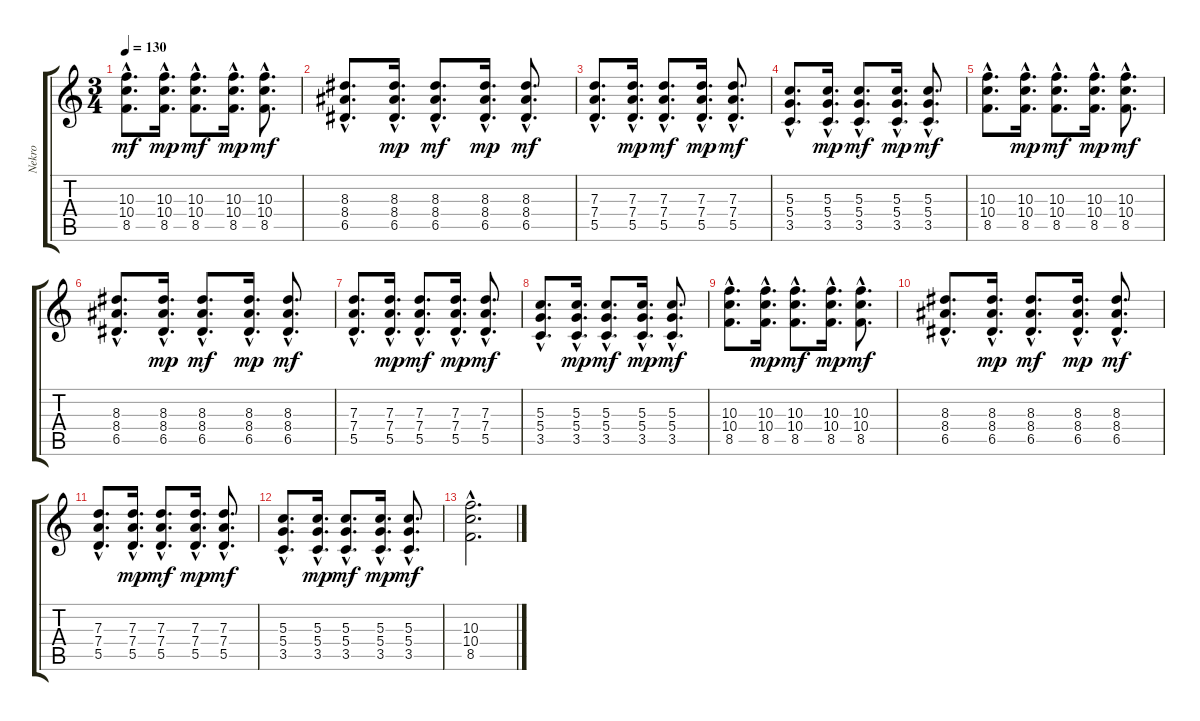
\track ("Nekro" "Nekro") {instrument overdrivenguitar}
\staff {score tabs}
\tuning (E4 B3 G3 D3 A2 E2) {hide}
\ts (3 4)
\tempo 130
\clef g2
\ks c
(10.3{hac} 10.4{hac} 8.5{hac}).8{d dy mf} (10.3{hac} 10.4{hac} 8.5{hac}).16{d dy mp} (10.3{hac} 10.4{hac} 8.5{hac}).8{d dy mf} (10.3{hac} 10.4{hac} 8.5{hac}).16{d dy mp} (10.3{hac} 10.4{hac} 8.5{hac}).8{d dy mf} |
(8.3{hac} 8.4{hac} 6.5{hac}).8{d} (8.3{hac} 8.4{hac} 6.5{hac}).16{d dy mp} (8.3{hac} 8.4{hac} 6.5{hac}).8{d dy mf} (8.3{hac} 8.4{hac} 6.5{hac}).16{d dy mp} (8.3{hac} 8.4{hac} 6.5{hac}).8{d dy mf} |
(7.3{hac} 7.4{hac} 5.5{hac}).8{d} (7.3{hac} 7.4{hac} 5.5{hac}).16{d dy mp} (7.3{hac} 7.4{hac} 5.5{hac}).8{d dy mf} (7.3{hac} 7.4{hac} 5.5{hac}).16{d dy mp} (7.3{hac} 7.4{hac} 5.5{hac}).8{d dy mf} |
(5.3{hac} 5.4{hac} 3.5{hac}).8{d} (5.3{hac} 5.4{hac} 3.5{hac}).16{d dy mp} (5.3{hac} 5.4{hac} 3.5{hac}).8{d dy mf} (5.3{hac} 5.4{hac} 3.5{hac}).16{d dy mp} (5.3{hac} 5.4{hac} 3.5{hac}).8{d dy mf} |
(10.3{hac} 10.4{hac} 8.5{hac}).8{d} (10.3{hac} 10.4{hac} 8.5{hac}).16{d dy mp} (10.3{hac} 10.4{hac} 8.5{hac}).8{d dy mf} (10.3{hac} 10.4{hac} 8.5{hac}).16{d dy mp} (10.3{hac} 10.4{hac} 8.5{hac}).8{d dy mf} |
(8.3{hac} 8.4{hac} 6.5{hac}).8{d} (8.3{hac} 8.4{hac} 6.5{hac}).16{d dy mp} (8.3{hac} 8.4{hac} 6.5{hac}).8{d dy mf} (8.3{hac} 8.4{hac} 6.5{hac}).16{d dy mp} (8.3{hac} 8.4{hac} 6.5{hac}).8{d dy mf} |
(7.3{hac} 7.4{hac} 5.5{hac}).8{d} (7.3{hac} 7.4{hac} 5.5{hac}).16{d dy mp} (7.3{hac} 7.4{hac} 5.5{hac}).8{d dy mf} (7.3{hac} 7.4{hac} 5.5{hac}).16{d dy mp} (7.3{hac} 7.4{hac} 5.5{hac}).8{d dy mf} |
(5.3{hac} 5.4{hac} 3.5{hac}).8{d} (5.3{hac} 5.4{hac} 3.5{hac}).16{d dy mp} (5.3{hac} 5.4{hac} 3.5{hac}).8{d dy mf} (5.3{hac} 5.4{hac} 3.5{hac}).16{d dy mp} (5.3{hac} 5.4{hac} 3.5{hac}).8{d dy mf} |
(10.3{hac} 10.4{hac} 8.5{hac}).8{d} (10.3{hac} 10.4{hac} 8.5{hac}).16{d dy mp} (10.3{hac} 10.4{hac} 8.5{hac}).8{d dy mf} (10.3{hac} 10.4{hac} 8.5{hac}).16{d dy mp} (10.3{hac} 10.4{hac} 8.5{hac}).8{d dy mf} |
(8.3{hac} 8.4{hac} 6.5{hac}).8{d} (8.3{hac} 8.4{hac} 6.5{hac}).16{d dy mp} (8.3{hac} 8.4{hac} 6.5{hac}).8{d dy mf} (8.3{hac} 8.4{hac} 6.5{hac}).16{d dy mp} (8.3{hac} 8.4{hac} 6.5{hac}).8{d dy mf} |
(7.3{hac} 7.4{hac} 5.5{hac}).8{d} (7.3{hac} 7.4{hac} 5.5{hac}).16{d dy mp} (7.3{hac} 7.4{hac} 5.5{hac}).8{d dy mf} (7.3{hac} 7.4{hac} 5.5{hac}).16{d dy mp} (7.3{hac} 7.4{hac} 5.5{hac}).8{d dy mf} |
(5.3{hac} 5.4{hac} 3.5{hac}).8{d} (5.3{hac} 5.4{hac} 3.5{hac}).16{d dy mp} (5.3{hac} 5.4{hac} 3.5{hac}).8{d dy mf} (5.3{hac} 5.4{hac} 3.5{hac}).16{d dy mp} (5.3{hac} 5.4{hac} 3.5{hac}).8{d dy mf} |
(10.3{hac} 10.4{hac} 8.5{hac}).2{d}
